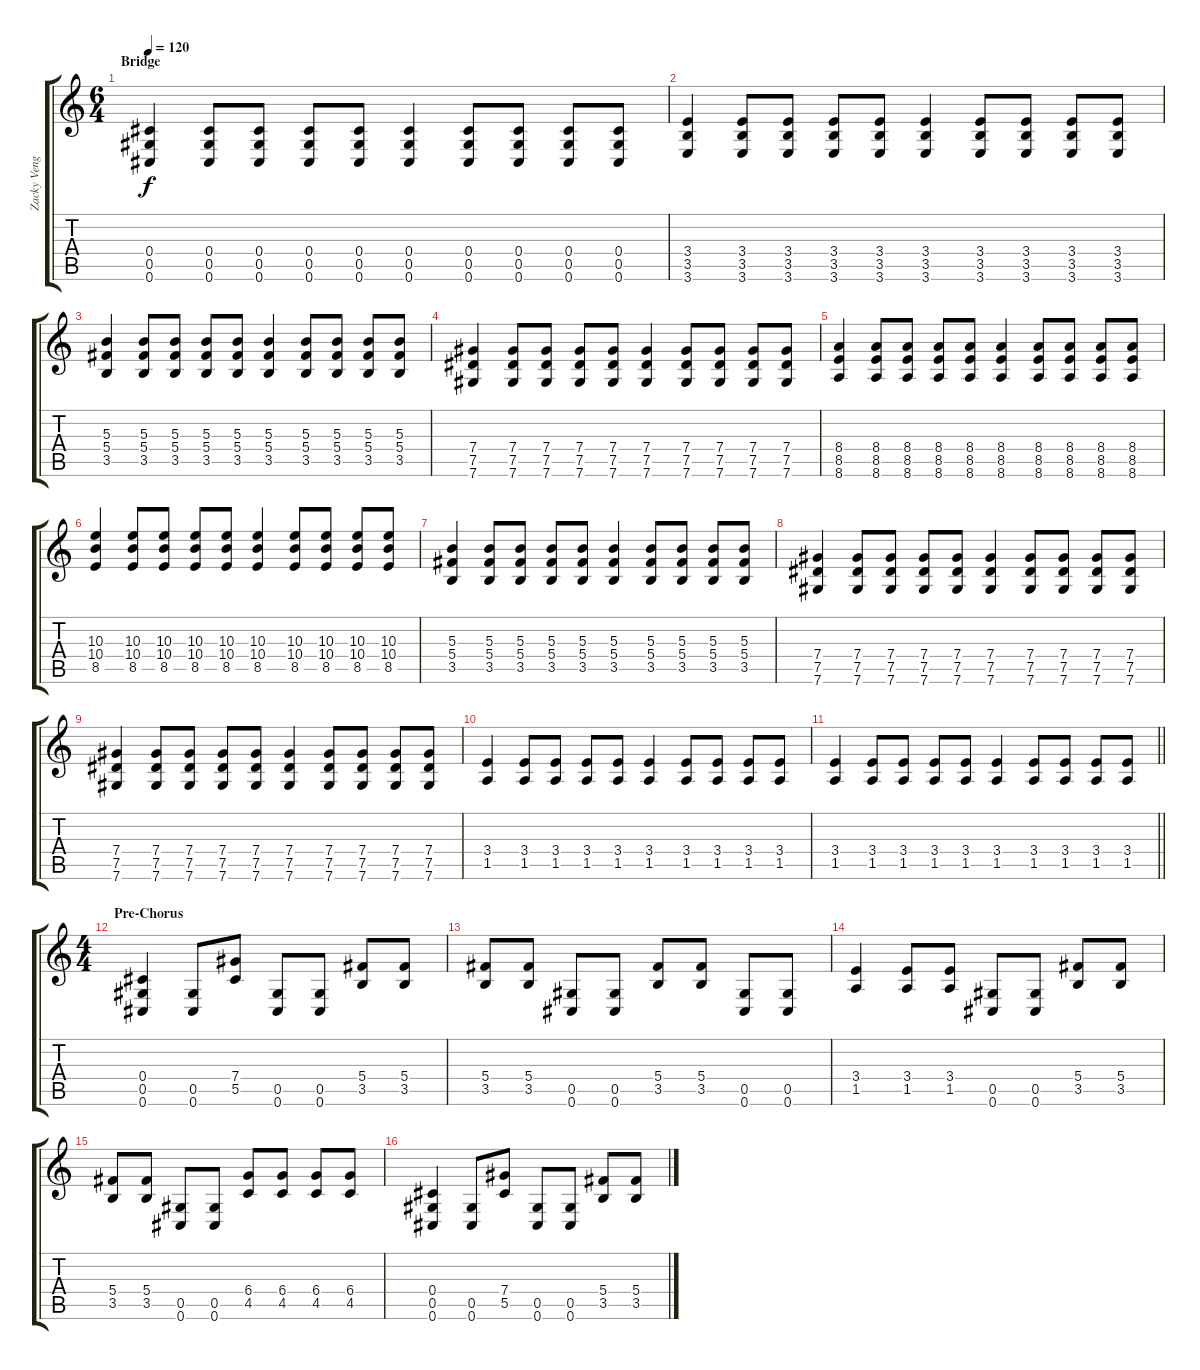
\track ("Zacky Vengeance" "Zacky Veng") {instrument distortionguitar}
\staff {score tabs}
\tuning (Eb4 Bb3 Gb3 Db3 Ab2 Db2) {hide}
\ts (6 4)
\section ("" "Bridge")
\tempo 120
\clef g2
\ks c
(0.4 0.5 0.6).4{dy f volume 16 balance 5 instrument distortionguitar} (0.4 0.5 0.6).8 (0.4 0.5 0.6).8 (0.4 0.5 0.6).8 (0.4 0.5 0.6).8 (0.4 0.5 0.6).4 (0.4 0.5 0.6).8 (0.4 0.5 0.6).8 (0.4 0.5 0.6).8 (0.4 0.5 0.6).8 |
(3.4 3.5 3.6).4 (3.4 3.5 3.6).8 (3.4 3.5 3.6).8 (3.4 3.5 3.6).8 (3.4 3.5 3.6).8 (3.4 3.5 3.6).4 (3.4 3.5 3.6).8 (3.4 3.5 3.6).8 (3.4 3.5 3.6).8 (3.4 3.5 3.6).8 |
(5.3 5.4 3.5).4 (5.3 5.4 3.5).8 (5.3 5.4 3.5).8 (5.3 5.4 3.5).8 (5.3 5.4 3.5).8 (5.3 5.4 3.5).4 (5.3 5.4 3.5).8 (5.3 5.4 3.5).8 (5.3 5.4 3.5).8 (5.3 5.4 3.5).8 |
(7.4 7.5 7.6).4 (7.4 7.5 7.6).8 (7.4 7.5 7.6).8 (7.4 7.5 7.6).8 (7.4 7.5 7.6).8 (7.4 7.5 7.6).4 (7.4 7.5 7.6).8 (7.4 7.5 7.6).8 (7.4 7.5 7.6).8 (7.4 7.5 7.6).8 |
(8.4 8.5 8.6).4 (8.4 8.5 8.6).8 (8.4 8.5 8.6).8 (8.4 8.5 8.6).8 (8.4 8.5 8.6).8 (8.4 8.5 8.6).4 (8.4 8.5 8.6).8 (8.4 8.5 8.6).8 (8.4 8.5 8.6).8 (8.4 8.5 8.6).8 |
(10.3 10.4 8.5).4 (10.3 10.4 8.5).8 (10.3 10.4 8.5).8 (10.3 10.4 8.5).8 (10.3 10.4 8.5).8 (10.3 10.4 8.5).4 (10.3 10.4 8.5).8 (10.3 10.4 8.5).8 (10.3 10.4 8.5).8 (10.3 10.4 8.5).8 |
(5.3 5.4 3.5).4 (5.3 5.4 3.5).8 (5.3 5.4 3.5).8 (5.3 5.4 3.5).8 (5.3 5.4 3.5).8 (5.3 5.4 3.5).4 (5.3 5.4 3.5).8 (5.3 5.4 3.5).8 (5.3 5.4 3.5).8 (5.3 5.4 3.5).8 |
(7.4 7.5 7.6).4 (7.4 7.5 7.6).8 (7.4 7.5 7.6).8 (7.4 7.5 7.6).8 (7.4 7.5 7.6).8 (7.4 7.5 7.6).4 (7.4 7.5 7.6).8 (7.4 7.5 7.6).8 (7.4 7.5 7.6).8 (7.4 7.5 7.6).8 |
(7.4 7.5 7.6).4 (7.4 7.5 7.6).8 (7.4 7.5 7.6).8 (7.4 7.5 7.6).8 (7.4 7.5 7.6).8 (7.4 7.5 7.6).4 (7.4 7.5 7.6).8 (7.4 7.5 7.6).8 (7.4 7.5 7.6).8 (7.4 7.5 7.6).8 |
(3.4 1.5).4 (3.4 1.5).8 (3.4 1.5).8 (3.4 1.5).8 (3.4 1.5).8 (3.4 1.5).4 (3.4 1.5).8 (3.4 1.5).8 (3.4 1.5).8 (3.4 1.5).8 |
\barLineRight lightlight
(3.4 1.5).4 (3.4 1.5).8 (3.4 1.5).8 (3.4 1.5).8 (3.4 1.5).8 (3.4 1.5).4 (3.4 1.5).8 (3.4 1.5).8 (3.4 1.5).8 (3.4 1.5).8 |
\ts (4 4)
\section ("" "Pre-Chorus")
(0.4 0.5 0.6).4{volume 10 balance 8} (0.5 0.6).8 (7.4 5.5).8 (0.5 0.6).8 (0.5 0.6).8 (5.4 3.5).8 (5.4 3.5).8 |
(5.4 3.5).8 (5.4 3.5).8 (0.5 0.6).8 (0.5 0.6).8 (5.4 3.5).8 (5.4 3.5).8 (0.5 0.6).8 (0.5 0.6).8 |
(3.4 1.5).4 (3.4 1.5).8 (3.4 1.5).8 (0.5 0.6).8 (0.5 0.6).8 (5.4 3.5).8 (5.4 3.5).8 |
(5.4 3.5).8 (5.4 3.5).8 (0.5 0.6).8 (0.5 0.6).8 (6.4 4.5).8 (6.4 4.5).8 (6.4 4.5).8 (6.4 4.5).8 |
(0.4 0.5 0.6).4 (0.5 0.6).8 (7.4 5.5).8 (0.5 0.6).8 (0.5 0.6).8 (5.4 3.5).8 (5.4 3.5).8
